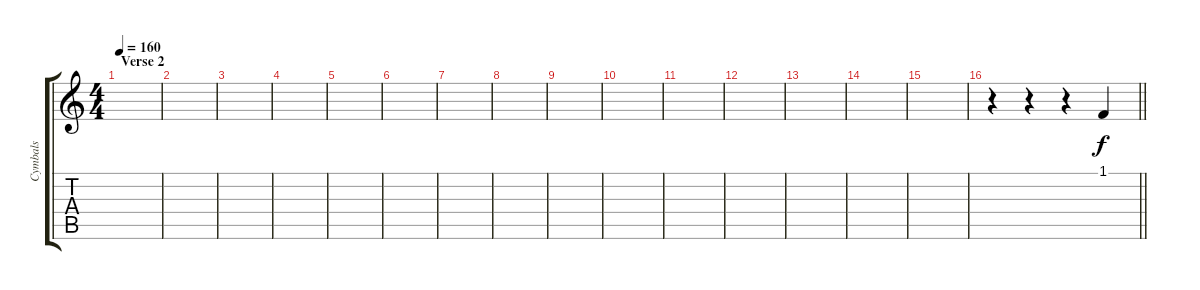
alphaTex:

\track ("Cymbals" "Cymbals") {instrument reversecymbal}
\staff {score tabs}
\tuning (E4 B3 G3 D3 A2 E2) {hide}
\ts (4 4)
\section ("" "Verse 2")
\tempo 160
\clef g2
\ks c
|
|
|
|
|
|
|
|
|
|
|
|
|
|
|
\barLineRight lightlight
r.4 r.4 r.4 1.1.4
